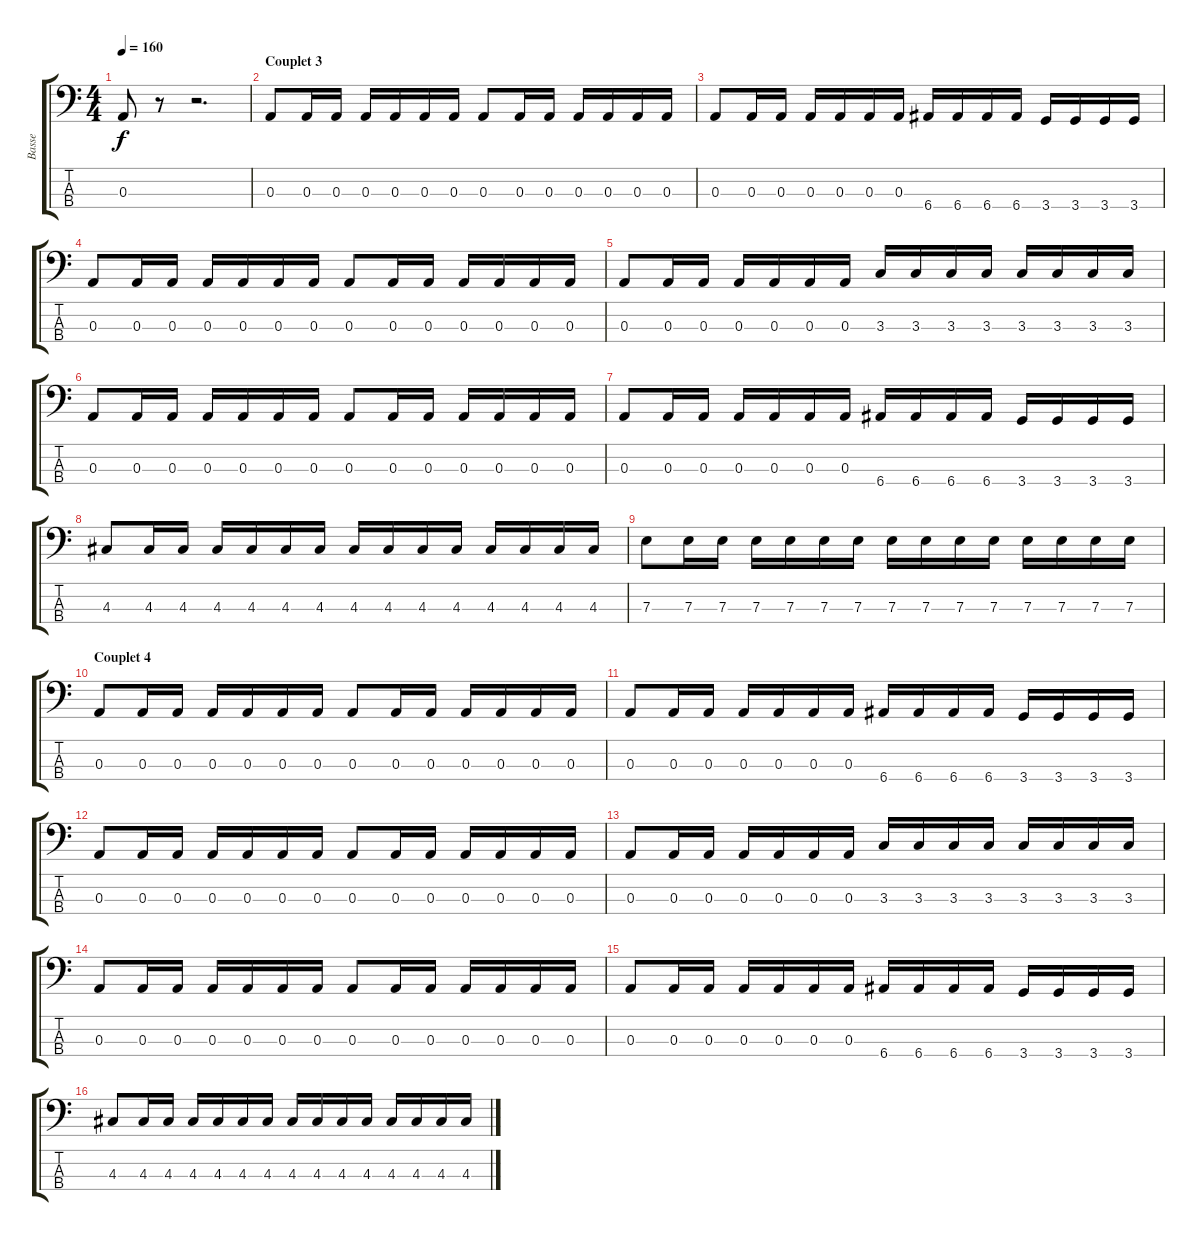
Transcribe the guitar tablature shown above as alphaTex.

\track ("Basse" "Basse") {instrument electricbassfinger}
\staff {score tabs}
\tuning (G2 D2 A1 E1) {hide}
\ts (4 4)
\tempo 160
\clef f4
\ks c
0.3.8{dy f} r.8 r.2{d} |
\section ("" "Couplet 3")
0.3.8 0.3.16 0.3.16 0.3.16 0.3.16 0.3.16 0.3.16 0.3.8 0.3.16 0.3.16 0.3.16 0.3.16 0.3.16 0.3.16 |
0.3.8 0.3.16 0.3.16 0.3.16 0.3.16 0.3.16 0.3.16 6.4.16 6.4.16 6.4.16 6.4.16 3.4.16 3.4.16 3.4.16 3.4.16 |
0.3.8 0.3.16 0.3.16 0.3.16 0.3.16 0.3.16 0.3.16 0.3.8 0.3.16 0.3.16 0.3.16 0.3.16 0.3.16 0.3.16 |
0.3.8 0.3.16 0.3.16 0.3.16 0.3.16 0.3.16 0.3.16 3.3.16 3.3.16 3.3.16 3.3.16 3.3.16 3.3.16 3.3.16 3.3.16 |
0.3.8 0.3.16 0.3.16 0.3.16 0.3.16 0.3.16 0.3.16 0.3.8 0.3.16 0.3.16 0.3.16 0.3.16 0.3.16 0.3.16 |
0.3.8 0.3.16 0.3.16 0.3.16 0.3.16 0.3.16 0.3.16 6.4.16 6.4.16 6.4.16 6.4.16 3.4.16 3.4.16 3.4.16 3.4.16 |
4.3.8 4.3.16 4.3.16 4.3.16 4.3.16 4.3.16 4.3.16 4.3.16 4.3.16 4.3.16 4.3.16 4.3.16 4.3.16 4.3.16 4.3.16 |
7.3.8 7.3.16 7.3.16 7.3.16 7.3.16 7.3.16 7.3.16 7.3.16 7.3.16 7.3.16 7.3.16 7.3.16 7.3.16 7.3.16 7.3.16 |
\section ("" "Couplet 4")
0.3.8 0.3.16 0.3.16 0.3.16 0.3.16 0.3.16 0.3.16 0.3.8 0.3.16 0.3.16 0.3.16 0.3.16 0.3.16 0.3.16 |
0.3.8 0.3.16 0.3.16 0.3.16 0.3.16 0.3.16 0.3.16 6.4.16 6.4.16 6.4.16 6.4.16 3.4.16 3.4.16 3.4.16 3.4.16 |
0.3.8 0.3.16 0.3.16 0.3.16 0.3.16 0.3.16 0.3.16 0.3.8 0.3.16 0.3.16 0.3.16 0.3.16 0.3.16 0.3.16 |
0.3.8 0.3.16 0.3.16 0.3.16 0.3.16 0.3.16 0.3.16 3.3.16 3.3.16 3.3.16 3.3.16 3.3.16 3.3.16 3.3.16 3.3.16 |
0.3.8 0.3.16 0.3.16 0.3.16 0.3.16 0.3.16 0.3.16 0.3.8 0.3.16 0.3.16 0.3.16 0.3.16 0.3.16 0.3.16 |
0.3.8 0.3.16 0.3.16 0.3.16 0.3.16 0.3.16 0.3.16 6.4.16 6.4.16 6.4.16 6.4.16 3.4.16 3.4.16 3.4.16 3.4.16 |
4.3.8 4.3.16 4.3.16 4.3.16 4.3.16 4.3.16 4.3.16 4.3.16 4.3.16 4.3.16 4.3.16 4.3.16 4.3.16 4.3.16 4.3.16
